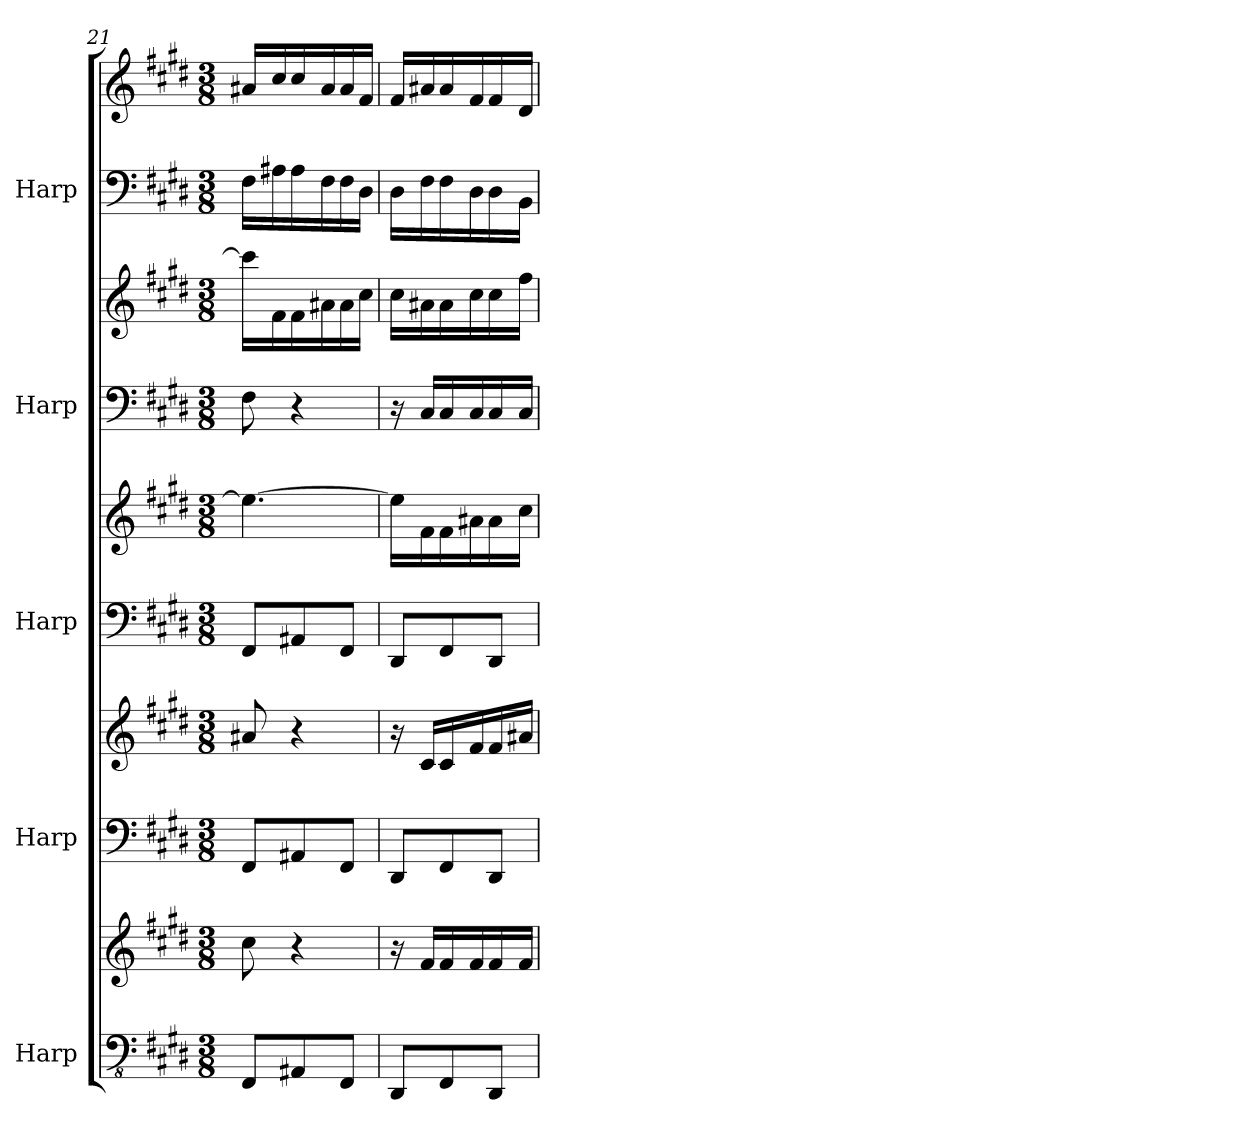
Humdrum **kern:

**kern	**kern	**kern	**kern	**kern	**kern	**kern	**kern	**kern	**kern
*part5	*part5	*part4	*part4	*part3	*part3	*part2	*part2	*part1	*part1
*staff10	*staff9	*staff8	*staff7	*staff6	*staff5	*staff4	*staff3	*staff2	*staff1
*I"Harp	*	*I"Harp	*	*I"Harp	*	*I"Harp	*	*I"Harp	*
*I'Hp	*	*I'Hp	*	*I'Hp	*	*I'Hp	*	*I'Hp	*
*clefFv4	*clefG2	*clefF4	*clefG2	*clefF4	*clefG2	*clefF4	*clefG2	*clefF4	*clefG2
*k[f#c#g#d#]	*k[f#c#g#d#]	*k[f#c#g#d#]	*k[f#c#g#d#]	*k[f#c#g#d#]	*k[f#c#g#d#]	*k[f#c#g#d#]	*k[f#c#g#d#]	*k[f#c#g#d#]	*k[f#c#g#d#]
*M3/8	*M3/8	*M3/8	*M3/8	*M3/8	*M3/8	*M3/8	*M3/8	*M3/8	*M3/8
=21	=21	=21	=21	=21	=21	=21	=21	=21	=21
8FFF#/L	8cc#\	8FF#/L	8a#X/	8FF#/L	4.ee\_	8F#\	16ccc#\LL]	16F#\LL	16a#X/LL
.	.	.	.	.	.	.	16f#\	16A#X\	16cc#/
8AAA#X/	4r	8AA#X/	4r	8AA#X/	.	4r	16f#\	16A#\	16cc#/
.	.	.	.	.	.	.	16a#X\	16F#\	16a#/
8FFF#/J	.	8FF#/J	.	8FF#/J	.	.	16a#\	16F#\	16a#/
.	.	.	.	.	.	.	16cc#\JJ	16D#\JJ	16f#/JJ
=22	=22	=22	=22	=22	=22	=22	=22	=22	=22
8DDD#/L	16r	8DD#/L	16r	8DD#/L	16ee\LL]	16r	16cc#\LL	16D#\LL	16f#/LL
.	16f#/LL	.	16c#/LL	.	16f#\	16C#/LL	16a#X\	16F#\	16a#X/
8FFF#/	16f#/	8FF#/	16c#/	8FF#/	16f#\	16C#/	16a#\	16F#\	16a#/
.	16f#/	.	16f#/	.	16a#X\	16C#/	16cc#\	16D#\	16f#/
8DDD#/J	16f#/	8DD#/J	16f#/	8DD#/J	16a#\	16C#/	16cc#\	16D#\	16f#/
.	16f#/JJ	.	16a#X/JJ	.	16cc#\JJ	16C#/JJ	16ff#\JJ	16BB\JJ	16d#/JJ
=	=	=	=	=	=	=	=	=	=
*-	*-	*-	*-	*-	*-	*-	*-	*-	*-
